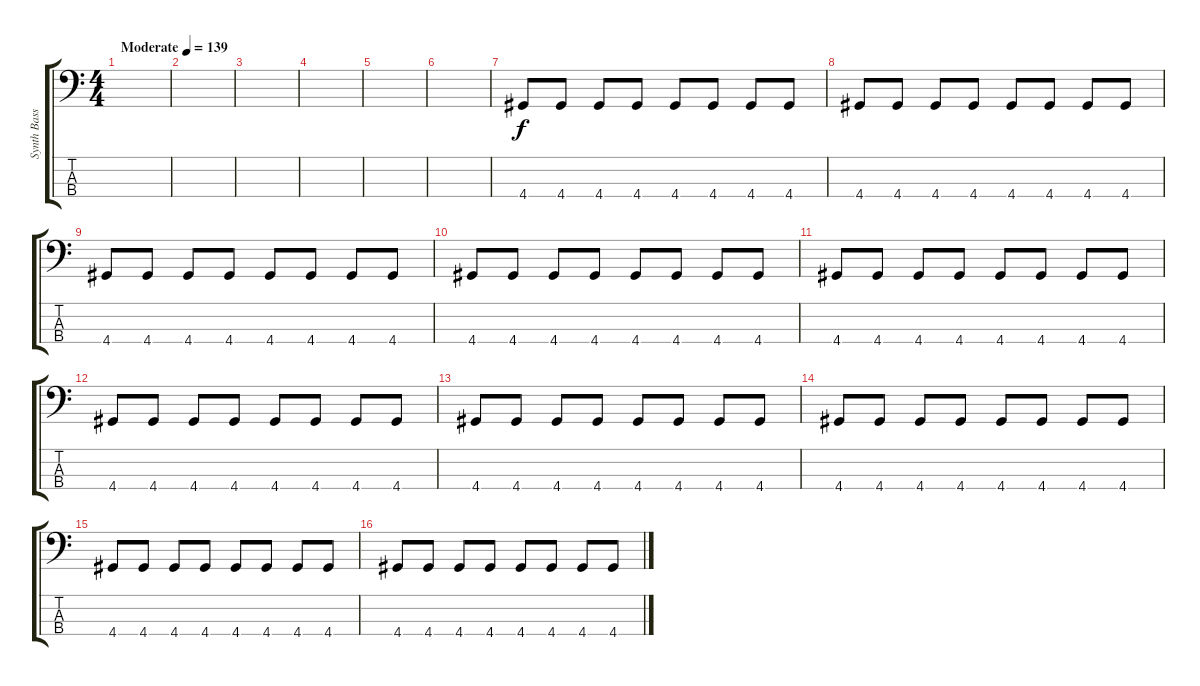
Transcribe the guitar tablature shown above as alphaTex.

\track ("Synth Bass" "Synth Bass") {instrument synthbass1}
\staff {score tabs}
\tuning (G2 D2 A1 E1) {hide}
\ts (4 4)
\tempo (139 "Moderate")
\clef f4
\ks c
|
|
|
|
|
|
4.4.8 4.4.8 4.4.8 4.4.8 4.4.8 4.4.8 4.4.8 4.4.8 |
4.4.8 4.4.8 4.4.8 4.4.8 4.4.8 4.4.8 4.4.8 4.4.8 |
4.4.8 4.4.8 4.4.8 4.4.8 4.4.8 4.4.8 4.4.8 4.4.8 |
4.4.8 4.4.8 4.4.8 4.4.8 4.4.8 4.4.8 4.4.8 4.4.8 |
4.4.8 4.4.8 4.4.8 4.4.8 4.4.8 4.4.8 4.4.8 4.4.8 |
4.4.8 4.4.8 4.4.8 4.4.8 4.4.8 4.4.8 4.4.8 4.4.8 |
4.4.8 4.4.8 4.4.8 4.4.8 4.4.8 4.4.8 4.4.8 4.4.8 |
4.4.8 4.4.8 4.4.8 4.4.8 4.4.8 4.4.8 4.4.8 4.4.8 |
4.4.8 4.4.8 4.4.8 4.4.8 4.4.8 4.4.8 4.4.8 4.4.8 |
4.4.8 4.4.8 4.4.8 4.4.8 4.4.8 4.4.8 4.4.8 4.4.8
